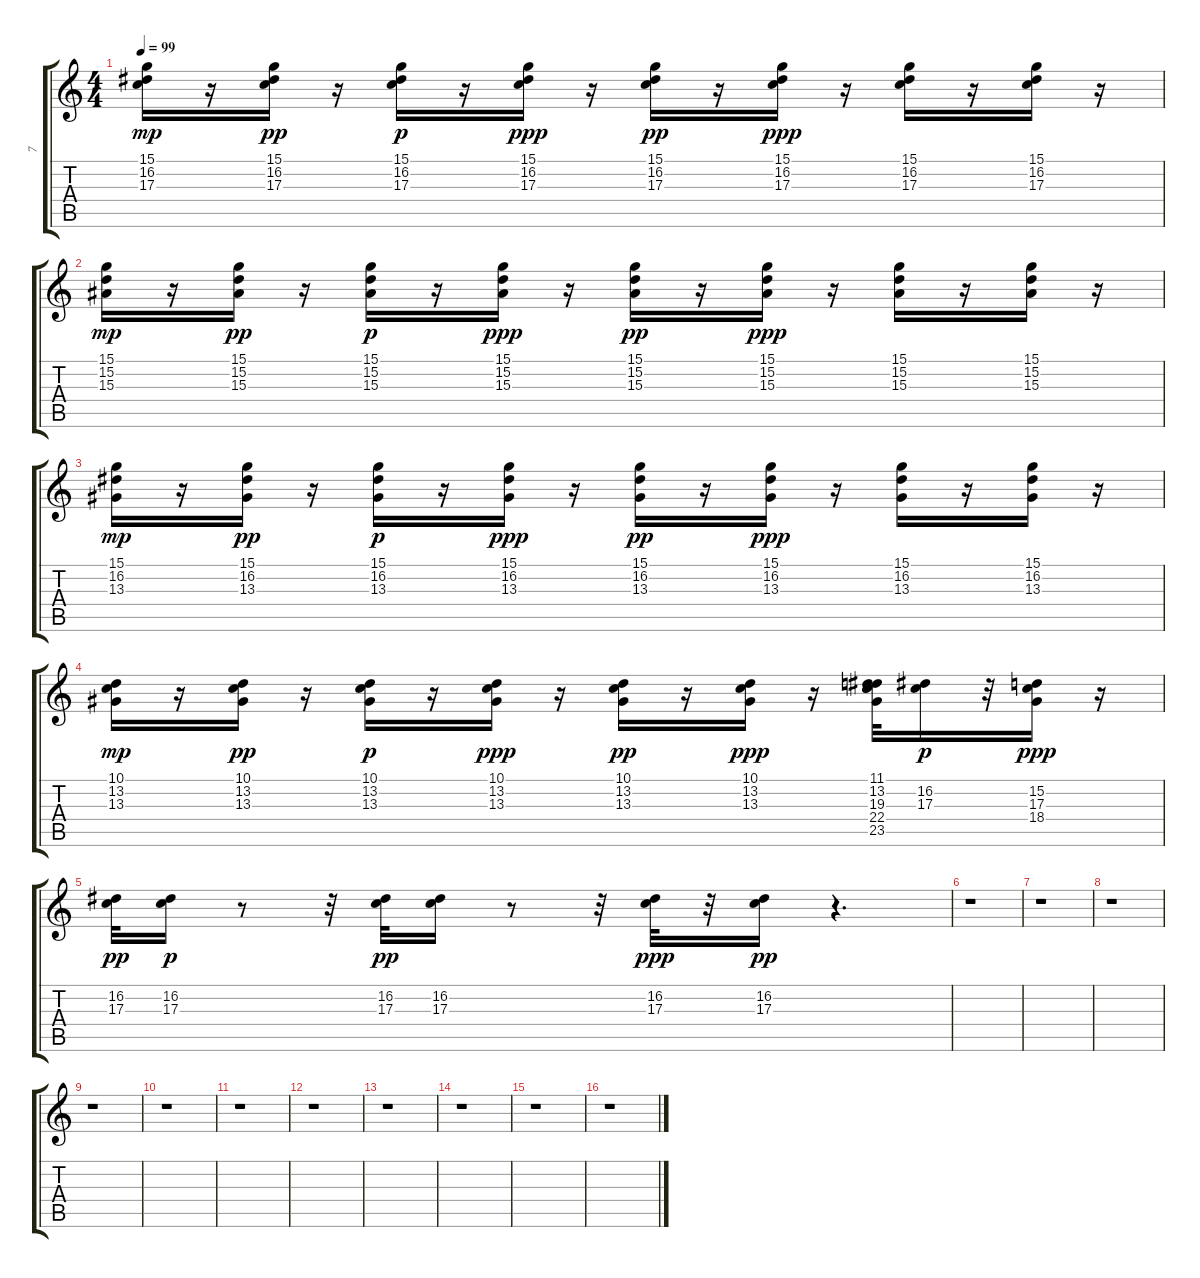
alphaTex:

\track ("7" "7") {instrument ocarina}
\staff {score tabs}
\tuning (E4 B3 G3 D3 A2 E2) {hide}
\ts (4 4)
\tempo 99
\clef g2
\ks c
(15.1 16.2 17.3).16{dy mp} r.16 (15.1 16.2 17.3).16{dy pp} r.16 (15.1 16.2 17.3).16{dy p} r.16 (15.1 16.2 17.3).16{dy ppp} r.16 (15.1 16.2 17.3).16{dy pp} r.16 (15.1 16.2 17.3).16{dy ppp} r.16 (15.1 16.2 17.3).16 r.16 (15.1 16.2 17.3).16 r.16 |
(15.1 15.2 15.3).16{dy mp} r.16 (15.1 15.2 15.3).16{dy pp} r.16 (15.1 15.2 15.3).16{dy p} r.16 (15.1 15.2 15.3).16{dy ppp} r.16 (15.1 15.2 15.3).16{dy pp} r.16 (15.1 15.2 15.3).16{dy ppp} r.16 (15.1 15.2 15.3).16 r.16 (15.1 15.2 15.3).16 r.16 |
(15.1 16.2 13.3).16{dy mp} r.16 (15.1 16.2 13.3).16{dy pp} r.16 (15.1 16.2 13.3).16{dy p} r.16 (15.1 16.2 13.3).16{dy ppp} r.16 (15.1 16.2 13.3).16{dy pp} r.16 (15.1 16.2 13.3).16{dy ppp} r.16 (15.1 16.2 13.3).16 r.16 (15.1 16.2 13.3).16 r.16 |
(10.1 13.2 13.3).16{dy mp} r.16 (10.1 13.2 13.3).16{dy pp} r.16 (10.1 13.2 13.3).16{dy p} r.16 (10.1 13.2 13.3).16{dy ppp} r.16 (10.1 13.2 13.3).16{dy pp} r.16 (10.1 13.2 13.3).16{dy ppp} r.16 (11.1 13.2 19.3 22.4 23.5).32 (16.2 17.3).16{dy p} r.32 (15.2 17.3 18.4).16{dy ppp} r.16 |
(16.2 17.3).32{dy pp} (16.2 17.3).16{dy p} r.8 r.32 (16.2 17.3).32{dy pp} (16.2 17.3).16 r.8 r.32 (16.2 17.3).32{dy ppp} r.32 (16.2 17.3).16{dy pp} r.4{d} |
r.1 |
r.1 |
r.1 |
r.1 |
r.1 |
r.1 |
r.1 |
r.1 |
r.1 |
r.1 |
r.1
